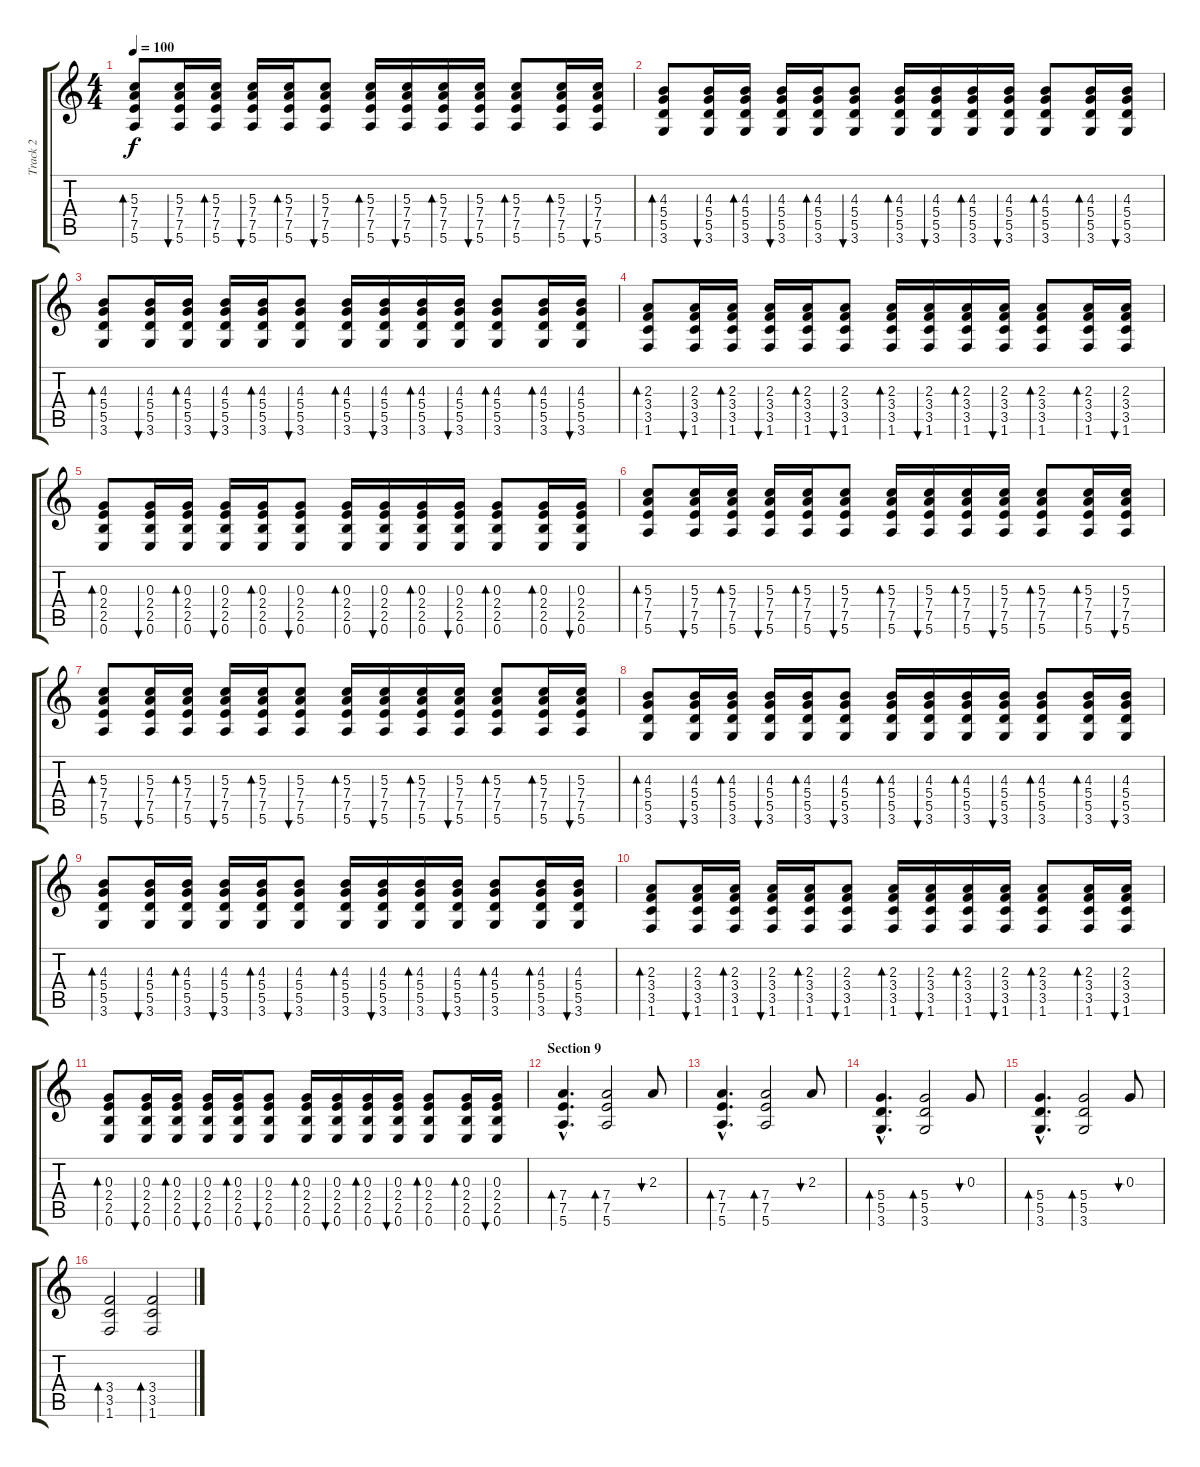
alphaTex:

\track ("Track 2" "Track 2") {instrument acousticguitarsteel}
\staff {score tabs}
\tuning (E4 B3 G3 D3 A2 E2) {hide}
\ts (4 4)
\tempo 100
\clef g2
\ks c
(5.3 7.4 7.5 5.6).8{bd 60 dy f} (5.3 7.4 7.5 5.6).16{bu 60} (5.3 7.4 7.5 5.6).16{bd 60} (5.3 7.4 7.5 5.6).16{bu 60} (5.3 7.4 7.5 5.6).16{bd 60} (5.3 7.4 7.5 5.6).8{bu 60} (5.3 7.4 7.5 5.6).16{bd 60} (5.3 7.4 7.5 5.6).16{bu 60} (5.3 7.4 7.5 5.6).16{bd 60} (5.3 7.4 7.5 5.6).16{bu 60} (5.3 7.4 7.5 5.6).8{bd 60} (5.3 7.4 7.5 5.6).16{bd 60} (5.3 7.4 7.5 5.6).16{bu 60} |
(4.3 5.4 5.5 3.6).8{bd 60} (4.3 5.4 5.5 3.6).16{bu 60} (4.3 5.4 5.5 3.6).16{bd 60} (4.3 5.4 5.5 3.6).16{bu 60} (4.3 5.4 5.5 3.6).16{bd 60} (4.3 5.4 5.5 3.6).8{bu 60} (4.3 5.4 5.5 3.6).16{bd 60} (4.3 5.4 5.5 3.6).16{bu 60} (4.3 5.4 5.5 3.6).16{bd 60} (4.3 5.4 5.5 3.6).16{bu 60} (4.3 5.4 5.5 3.6).8{bd 60} (4.3 5.4 5.5 3.6).16{bd 60} (4.3 5.4 5.5 3.6).16{bu 60} |
(4.3 5.4 5.5 3.6).8{bd 60} (4.3 5.4 5.5 3.6).16{bu 60} (4.3 5.4 5.5 3.6).16{bd 60} (4.3 5.4 5.5 3.6).16{bu 60} (4.3 5.4 5.5 3.6).16{bd 60} (4.3 5.4 5.5 3.6).8{bu 60} (4.3 5.4 5.5 3.6).16{bd 60} (4.3 5.4 5.5 3.6).16{bu 60} (4.3 5.4 5.5 3.6).16{bd 60} (4.3 5.4 5.5 3.6).16{bu 60} (4.3 5.4 5.5 3.6).8{bd 60} (4.3 5.4 5.5 3.6).16{bd 60} (4.3 5.4 5.5 3.6).16{bu 60} |
(2.3 3.4 3.5 1.6).8{bd 60} (2.3 3.4 3.5 1.6).16{bu 60} (2.3 3.4 3.5 1.6).16{bd 60} (2.3 3.4 3.5 1.6).16{bu 60} (2.3 3.4 3.5 1.6).16{bd 60} (2.3 3.4 3.5 1.6).8{bu 60} (2.3 3.4 3.5 1.6).16{bd 60} (2.3 3.4 3.5 1.6).16{bu 60} (2.3 3.4 3.5 1.6).16{bd 60} (2.3 3.4 3.5 1.6).16{bu 60} (2.3 3.4 3.5 1.6).8{bd 60} (2.3 3.4 3.5 1.6).16{bd 60} (2.3 3.4 3.5 1.6).16{bu 60} |
(0.3 2.4 2.5 0.6).8{bd 60} (0.3 2.4 2.5 0.6).16{bu 60} (0.3 2.4 2.5 0.6).16{bd 60} (0.3 2.4 2.5 0.6).16{bu 60} (0.3 2.4 2.5 0.6).16{bd 60} (0.3 2.4 2.5 0.6).8{bu 60} (0.3 2.4 2.5 0.6).16{bd 60} (0.3 2.4 2.5 0.6).16{bu 60} (0.3 2.4 2.5 0.6).16{bd 60} (0.3 2.4 2.5 0.6).16{bu 60} (0.3 2.4 2.5 0.6).8{bd 60} (0.3 2.4 2.5 0.6).16{bd 60} (0.3 2.4 2.5 0.6).16{bu 60} |
(5.3 7.4 7.5 5.6).8{bd 60} (5.3 7.4 7.5 5.6).16{bu 60} (5.3 7.4 7.5 5.6).16{bd 60} (5.3 7.4 7.5 5.6).16{bu 60} (5.3 7.4 7.5 5.6).16{bd 60} (5.3 7.4 7.5 5.6).8{bu 60} (5.3 7.4 7.5 5.6).16{bd 60} (5.3 7.4 7.5 5.6).16{bu 60} (5.3 7.4 7.5 5.6).16{bd 60} (5.3 7.4 7.5 5.6).16{bu 60} (5.3 7.4 7.5 5.6).8{bd 60} (5.3 7.4 7.5 5.6).16{bd 60} (5.3 7.4 7.5 5.6).16{bu 60} |
(5.3 7.4 7.5 5.6).8{bd 60} (5.3 7.4 7.5 5.6).16{bu 60} (5.3 7.4 7.5 5.6).16{bd 60} (5.3 7.4 7.5 5.6).16{bu 60} (5.3 7.4 7.5 5.6).16{bd 60} (5.3 7.4 7.5 5.6).8{bu 60} (5.3 7.4 7.5 5.6).16{bd 60} (5.3 7.4 7.5 5.6).16{bu 60} (5.3 7.4 7.5 5.6).16{bd 60} (5.3 7.4 7.5 5.6).16{bu 60} (5.3 7.4 7.5 5.6).8{bd 60} (5.3 7.4 7.5 5.6).16{bd 60} (5.3 7.4 7.5 5.6).16{bu 60} |
(4.3 5.4 5.5 3.6).8{bd 60} (4.3 5.4 5.5 3.6).16{bu 60} (4.3 5.4 5.5 3.6).16{bd 60} (4.3 5.4 5.5 3.6).16{bu 60} (4.3 5.4 5.5 3.6).16{bd 60} (4.3 5.4 5.5 3.6).8{bu 60} (4.3 5.4 5.5 3.6).16{bd 60} (4.3 5.4 5.5 3.6).16{bu 60} (4.3 5.4 5.5 3.6).16{bd 60} (4.3 5.4 5.5 3.6).16{bu 60} (4.3 5.4 5.5 3.6).8{bd 60} (4.3 5.4 5.5 3.6).16{bd 60} (4.3 5.4 5.5 3.6).16{bu 60} |
(4.3 5.4 5.5 3.6).8{bd 60} (4.3 5.4 5.5 3.6).16{bu 60} (4.3 5.4 5.5 3.6).16{bd 60} (4.3 5.4 5.5 3.6).16{bu 60} (4.3 5.4 5.5 3.6).16{bd 60} (4.3 5.4 5.5 3.6).8{bu 60} (4.3 5.4 5.5 3.6).16{bd 60} (4.3 5.4 5.5 3.6).16{bu 60} (4.3 5.4 5.5 3.6).16{bd 60} (4.3 5.4 5.5 3.6).16{bu 60} (4.3 5.4 5.5 3.6).8{bd 60} (4.3 5.4 5.5 3.6).16{bd 60} (4.3 5.4 5.5 3.6).16{bu 60} |
(2.3 3.4 3.5 1.6).8{bd 60} (2.3 3.4 3.5 1.6).16{bu 60} (2.3 3.4 3.5 1.6).16{bd 60} (2.3 3.4 3.5 1.6).16{bu 60} (2.3 3.4 3.5 1.6).16{bd 60} (2.3 3.4 3.5 1.6).8{bu 60} (2.3 3.4 3.5 1.6).16{bd 60} (2.3 3.4 3.5 1.6).16{bu 60} (2.3 3.4 3.5 1.6).16{bd 60} (2.3 3.4 3.5 1.6).16{bu 60} (2.3 3.4 3.5 1.6).8{bd 60} (2.3 3.4 3.5 1.6).16{bd 60} (2.3 3.4 3.5 1.6).16{bu 60} |
(0.3 2.4 2.5 0.6).8{bd 60} (0.3 2.4 2.5 0.6).16{bu 60} (0.3 2.4 2.5 0.6).16{bd 60} (0.3 2.4 2.5 0.6).16{bu 60} (0.3 2.4 2.5 0.6).16{bd 60} (0.3 2.4 2.5 0.6).8{bu 60} (0.3 2.4 2.5 0.6).16{bd 60} (0.3 2.4 2.5 0.6).16{bu 60} (0.3 2.4 2.5 0.6).16{bd 60} (0.3 2.4 2.5 0.6).16{bu 60} (0.3 2.4 2.5 0.6).8{bd 60} (0.3 2.4 2.5 0.6).16{bd 60} (0.3 2.4 2.5 0.6).16{bu 60} |
\section ("" "Section 9")
(7.4{hac} 7.5{hac} 5.6{hac}).4{d bd 60} (7.4 7.5 5.6).2{bd 60} 2.3.8{bu 60} |
(7.4{hac} 7.5{hac} 5.6{hac}).4{d bd 60} (7.4 7.5 5.6).2{bd 60} 2.3.8{bu 60} |
(5.4{hac} 5.5{hac} 3.6{hac}).4{d bd 60} (5.4 5.5 3.6).2{bd 60} 0.3.8{bu 60} |
(5.4{hac} 5.5{hac} 3.6{hac}).4{d bd 60} (5.4 5.5 3.6).2{bd 60} 0.3.8{bu 60} |
(3.4 3.5 1.6).2{bd 60} (3.4 3.5 1.6).2{bd 60}
